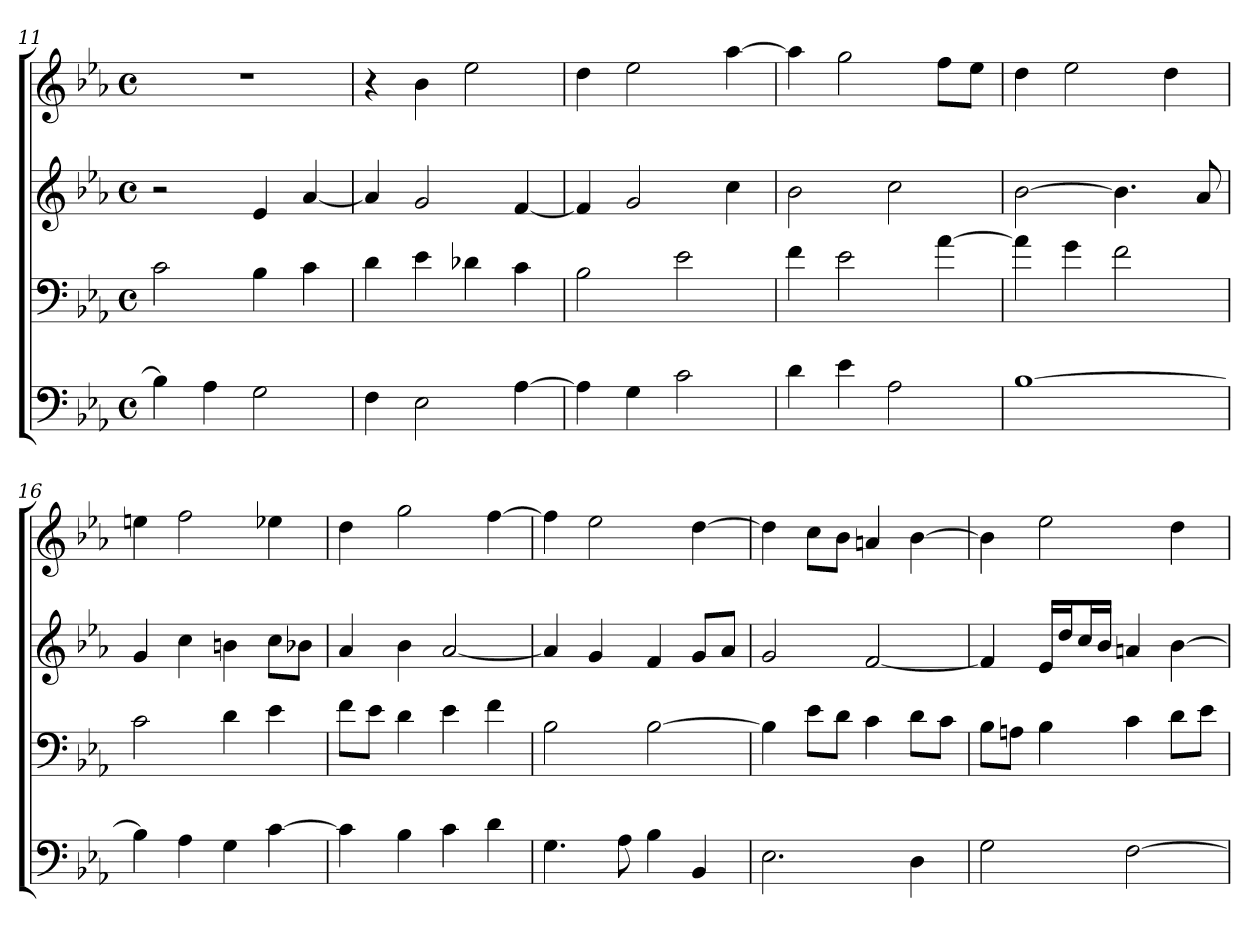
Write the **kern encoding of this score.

**kern	**kern	**kern	**kern
*part4	*part3	*part2	*part1
*staff4	*staff3	*staff2	*staff1
*clefF4	*clefF4	*clefG2	*clefG2
*k[b-e-a-]	*k[b-e-a-]	*k[b-e-a-]	*k[b-e-a-]
*E-:	*E-:	*E-:	*E-:
*M4/4	*M4/4	*M4/4	*M4/4
*met(c)	*met(c)	*met(c)	*met(c)
=11	=11	=11	=11
4B-]	2c	2r	1r
4A-	.	.	.
2G	4B-	4e-	.
.	4c	[4a-	.
=12	=12	=12	=12
4F	4d	4a-]	4r
2E-	4e-	2g	4b-
.	4d-X	.	2ee-
[4A-	4c	[4f	.
=13	=13	=13	=13
4A-]	2B-	4f]	4dd
4G	.	2g	2ee-
2c	2e-	.	.
.	.	4cc	[4aa-
=14	=14	=14	=14
4d	4f	2b-	4aa-]
4e-	2e-	.	2gg
2A-	.	2cc	.
.	[4a-	.	8ff\L
.	.	.	8ee-\J
=15	=15	=15	=15
[1B-	4a-]	[2b-	4dd
.	4g	.	2ee-
.	2f	4.b-]	.
.	.	.	4dd
.	.	8a-	.
=16	=16	=16	=16
4B-]	2c	4g	4een
4A-	.	4cc	2ff
4G	4d	4bn	.
[4c	4e-	8cc\L	4ee-X
.	.	8b-X\J	.
=17	=17	=17	=17
4c]	8f\L	4a-	4dd
.	8e-\J	.	.
4B-	4d	4b-	2gg
4c	4e-	[2a-	.
4d	4f	.	[4ff
=18	=18	=18	=18
4.G	2B-	4a-]	4ff]
.	.	4g	2ee-
8A-	.	.	.
4B-	[2B-	4f	.
4BB-	.	8g/L	[4dd
.	.	8a-/J	.
=19	=19	=19	=19
2.E-	4B-]	2g	4dd]
.	8e-\L	.	8cc\L
.	8d\J	.	8b-\J
.	4c	[2f	4an
4D	8d\L	.	[4b-
.	8c\J	.	.
=20	=20	=20	=20
2G	8B-\L	4f]	4b-]
.	8An\J	.	.
.	4B-	16e-/LL	2ee-
.	.	16dd/J	.
.	.	16cc/L	.
.	.	16b-/JJ	.
[2F	4c	4an	.
.	8d\L	[4b-	4dd
.	8e-\J	.	.
=	=	=	=
*-	*-	*-	*-
